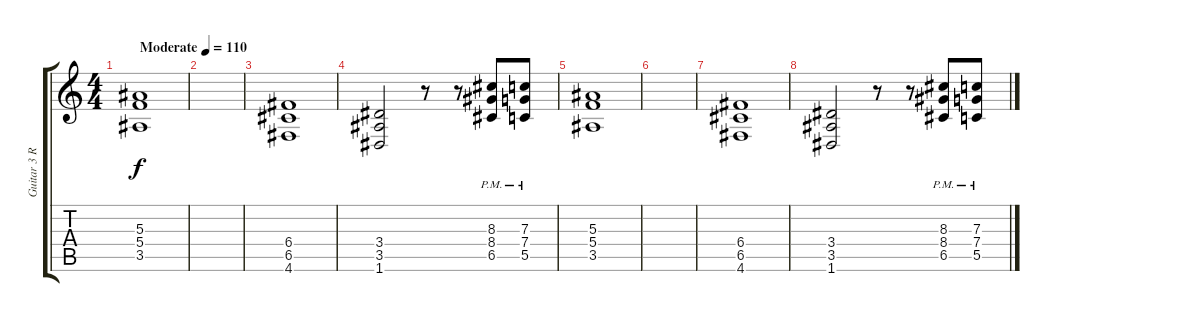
\track ("Guitar 3 Rythm and Chords" "Guitar 3 R") {instrument distortionguitar}
\staff {score tabs}
\tuning (D4 A3 F3 C3 G2 D2) {hide}
\ts (4 4)
\tempo (110 "Moderate")
\clef g2
\ks c
(5.3 5.4 3.5).1{dy f instrument distortionguitar} |
|
(6.4 6.5 4.6).1 |
(3.4 3.5 1.6).2 r.8 r.8 (8.3 8.4 6.5{pm}).8 (7.3 7.4 5.5{pm}).8 |
(5.3 5.4 3.5).1 |
|
(6.4 6.5 4.6).1 |
(3.4 3.5 1.6).2 r.8 r.8 (8.3 8.4 6.5{pm}).8 (7.3 7.4 5.5{pm}).8
